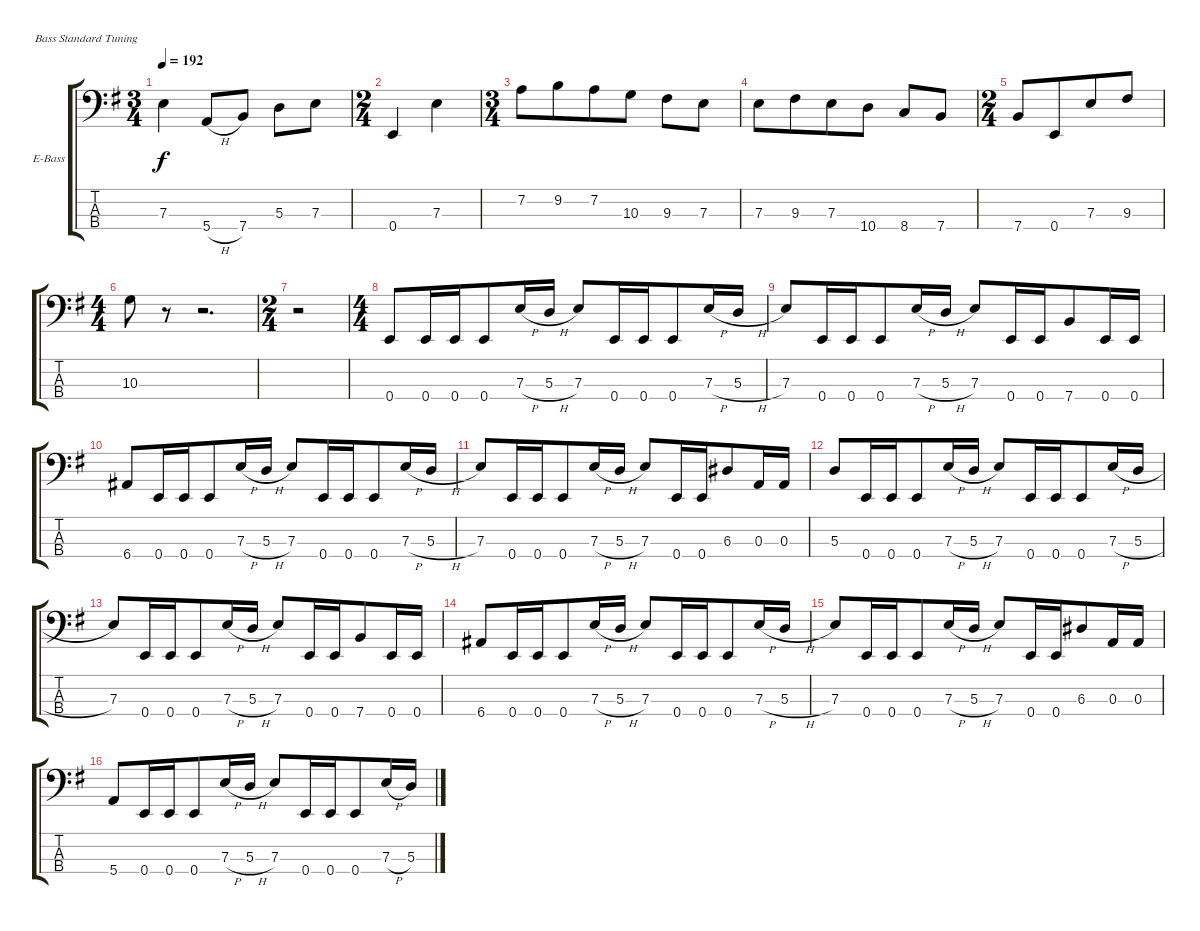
\bracketExtendMode groupsimilarinstruments
\firstSystemTrackNameOrientation horizontal
\otherSystemsTrackNameOrientation horizontal
\track ("Bass" "E-Bass") {instrument electricbasspick}
\staff {score tabs}
\tuning (G2 D2 A1 E1)
\ts (3 4)
\tempo 192
\clef f4
\scale
1.05549
\ks g
7.3.4{dy f} 5.4{h}.8 7.4.8 5.3.8 7.3.8 |
\ts (2 4)
\beaming (8 4 4)
\scale
0.944515 0.4.4 7.3.4 |
\ts (3 4)
\beaming (8 4 4)
\scale
1.08575 7.2.8 9.2.8 7.2.8 10.3.8 9.3.8 7.3.8 |
\scale
0.91425 7.3.8 9.3.8 7.3.8 10.4.8 8.4.8 7.4.8 |
\ts (2 4)
\beaming (8 4 4)
\scale
1.08575 7.4.8 0.4.8 7.3.8 9.3.8 |
\ts (4 4)
\beaming (8 4 4)
\scale
0.91425 10.3.8 r.8 r.2{d} |
\ts (2 4)
\beaming (8 4 4)
\scale
1.08575 r.2 |
\ts (4 4)
\beaming (8 4 4)
\scale
0.91425 0.4.8 0.4.16 0.4.16 0.4.8 7.3{h}.16 5.3{h}.16 7.3.8 0.4.16 0.4.16 0.4.8 7.3{h}.16 5.3{h}.16 |
\scale
1.05549 7.3.8 0.4.16 0.4.16 0.4.8 7.3{h}.16 5.3{h}.16 7.3.8 0.4.16 0.4.16 7.4.8 0.4.16 0.4.16 |
\scale
0.944515 6.4.8 0.4.16 0.4.16 0.4.8 7.3{h}.16 5.3{h}.16 7.3.8 0.4.16 0.4.16 0.4.8 7.3{h}.16 5.3{h}.16 |
\scale
1.05549 7.3.8 0.4.16 0.4.16 0.4.8 7.3{h}.16 5.3{h}.16 7.3.8 0.4.16 0.4.16 6.3.8 0.3.16 0.3.16 |
\scale
0.944515 5.3.8 0.4.16 0.4.16 0.4.8 7.3{h}.16 5.3{h}.16 7.3.8 0.4.16 0.4.16 0.4.8 7.3{h}.16 5.3{h}.16 |
\scale
1.05549 7.3.8 0.4.16 0.4.16 0.4.8 7.3{h}.16 5.3{h}.16 7.3.8 0.4.16 0.4.16 7.4.8 0.4.16 0.4.16 |
\scale
0.944515 6.4.8 0.4.16 0.4.16 0.4.8 7.3{h}.16 5.3{h}.16 7.3.8 0.4.16 0.4.16 0.4.8 7.3{h}.16 5.3{h}.16 |
\scale
1.05549 7.3.8 0.4.16 0.4.16 0.4.8 7.3{h}.16 5.3{h}.16 7.3.8 0.4.16 0.4.16 6.3.8 0.3.16 0.3.16 |
\scale
0.944515 5.4.8 0.4.16 0.4.16 0.4.8 7.3{h}.16 5.3{h}.16 7.3.8 0.4.16 0.4.16 0.4.8 7.3{h}.16 5.3{h}.16
